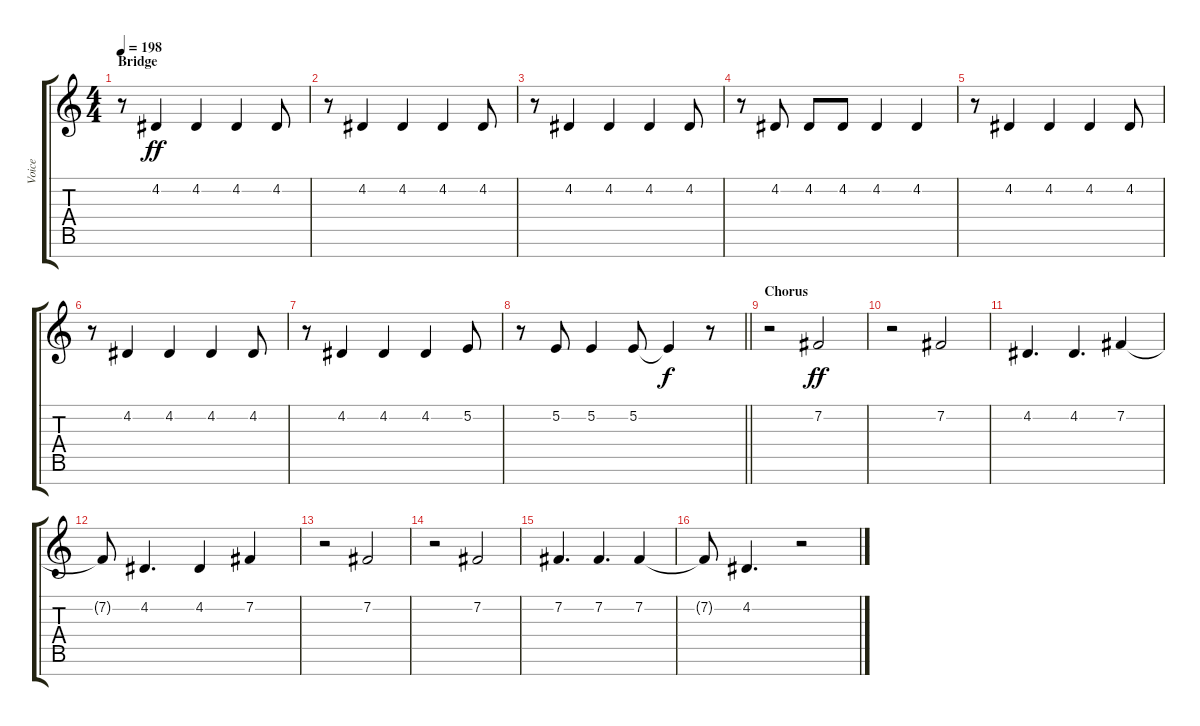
\track ("Voice" "Voice") {instrument violin}
\staff {score tabs}
\tuning (E4 B3 G3 D3 A2 E2 B1) {hide}
\ts (4 4)
\section ("" "Bridge")
\tempo 198
\clef g2
\ks c
r.8{dy f} 4.2.4{dy ff} 4.2.4 4.2.4 4.2.8 |
r.8 4.2.4 4.2.4 4.2.4 4.2.8 |
r.8 4.2.4 4.2.4 4.2.4 4.2.8 |
r.8 4.2.8 4.2.8 4.2.8 4.2.4 4.2.4 |
r.8 4.2.4 4.2.4 4.2.4 4.2.8 |
r.8 4.2.4 4.2.4 4.2.4 4.2.8 |
r.8 4.2.4 4.2.4 4.2.4 5.2.8 |
\barLineRight lightlight
r.8 5.2.8 5.2.4 5.2.8 5.2{t}.4{dy f} r.8 |
\section ("" "Chorus")
r.2 7.2.2{dy ff} |
r.2 7.2.2 |
4.2.4{d} 4.2.4{d} 7.2.4 |
7.2{t}.8 4.2.4{d} 4.2.4 7.2.4 |
r.2 7.2.2 |
r.2 7.2.2 |
7.2.4{d} 7.2.4{d} 7.2.4 |
7.2{t}.8 4.2.4{d} r.2
